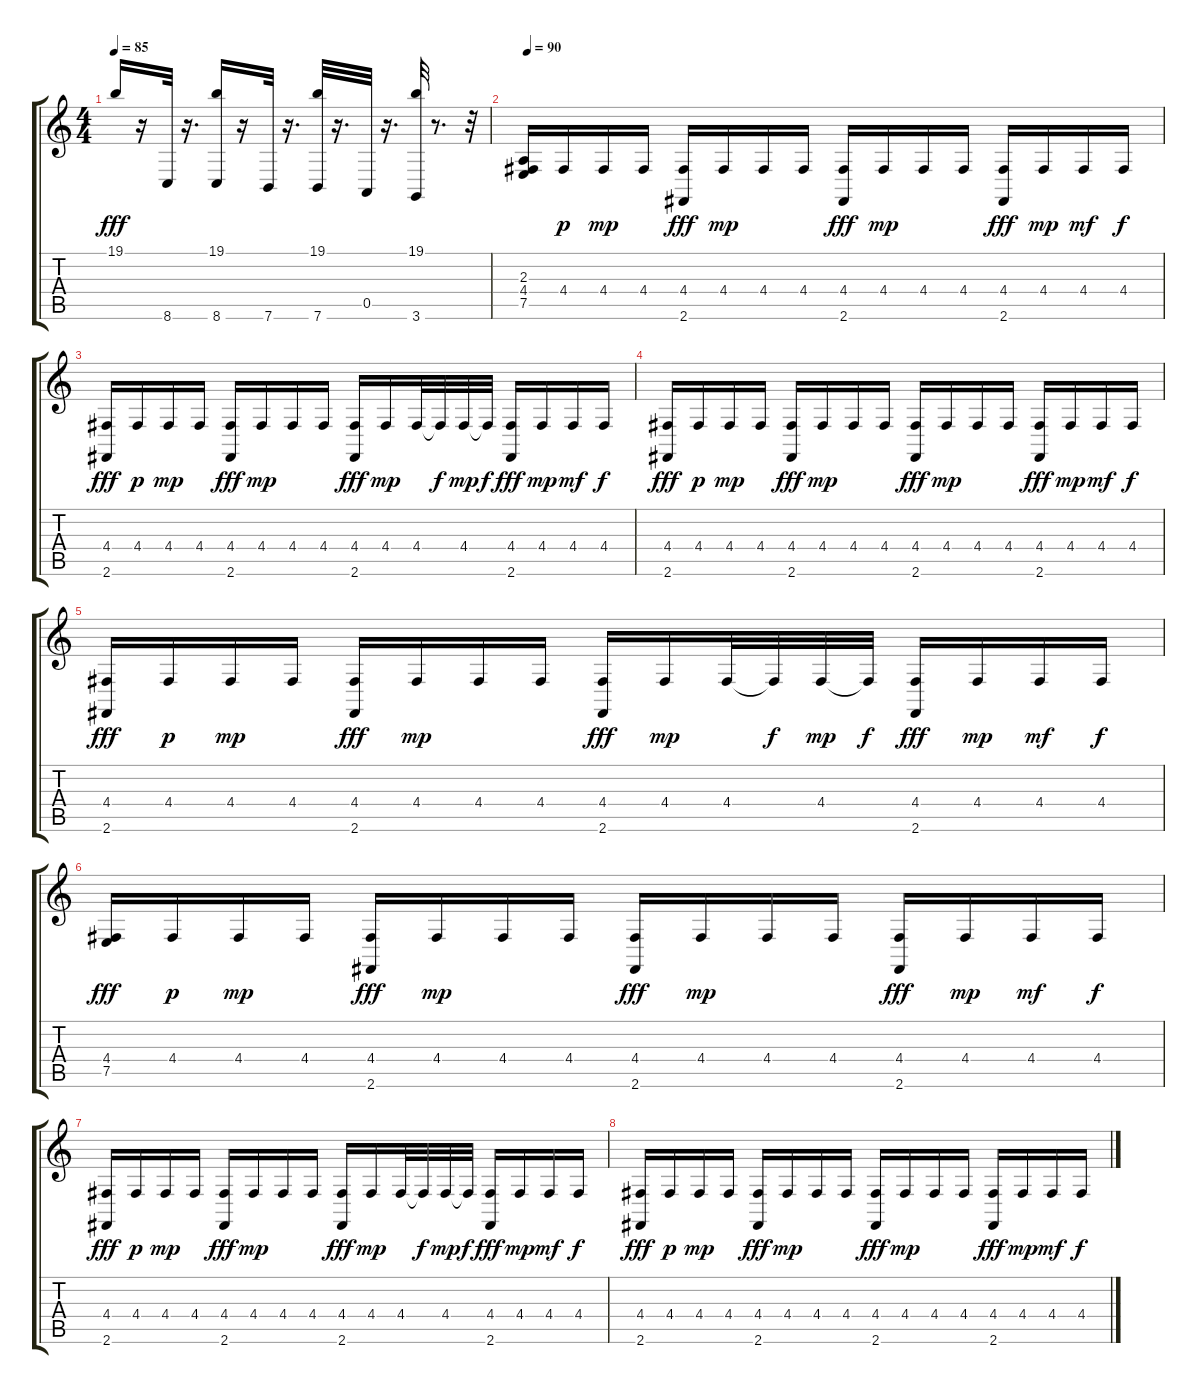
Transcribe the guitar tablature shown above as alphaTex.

\track "" {instrument brightacousticpiano}
\staff {score tabs}
\tuning (E4 B3 G3 D3 A2 E2) {hide}
\ts (4 4)
\tempo 85
\clef g2
\ks c
19.1.16{dy fff} r.16 8.6.32 r.16{d} (19.1 8.6).16 r.16 7.6.32 r.16{d} (19.1 7.6).32 r.16{d} 0.5.32 r.16{d} (19.1 3.6).32 r.8{d} r.32 |
\tempo 90
(2.3 4.4 7.5).16 4.4.16{dy p} 4.4.16{dy mp} 4.4.16 (4.4 2.6).16{dy fff} 4.4.16{dy mp} 4.4.16 4.4.16 (4.4 2.6).16{dy fff} 4.4.16{dy mp} 4.4.16 4.4.16 (4.4 2.6).16{dy fff} 4.4.16{dy mp} 4.4.16{dy mf} 4.4.16{dy f} |
(4.4 2.6).16{dy fff} 4.4.16{dy p} 4.4.16{dy mp} 4.4.16 (4.4 2.6).16{dy fff} 4.4.16{dy mp} 4.4.16 4.4.16 (4.4 2.6).16{dy fff} 4.4.16{dy mp} 4.4.32 4.4{t}.32{dy f} 4.4.32{dy mp} 4.4{t}.32{dy f} (4.4 2.6).16{dy fff} 4.4.16{dy mp} 4.4.16{dy mf} 4.4.16{dy f} |
(4.4 2.6).16{dy fff} 4.4.16{dy p} 4.4.16{dy mp} 4.4.16 (4.4 2.6).16{dy fff} 4.4.16{dy mp} 4.4.16 4.4.16 (4.4 2.6).16{dy fff} 4.4.16{dy mp} 4.4.16 4.4.16 (4.4 2.6).16{dy fff} 4.4.16{dy mp} 4.4.16{dy mf} 4.4.16{dy f} |
(4.4 2.6).16{dy fff} 4.4.16{dy p} 4.4.16{dy mp} 4.4.16 (4.4 2.6).16{dy fff} 4.4.16{dy mp} 4.4.16 4.4.16 (4.4 2.6).16{dy fff} 4.4.16{dy mp} 4.4.32 4.4{t}.32{dy f} 4.4.32{dy mp} 4.4{t}.32{dy f} (4.4 2.6).16{dy fff} 4.4.16{dy mp} 4.4.16{dy mf} 4.4.16{dy f} |
(4.4 7.5).16{dy fff} 4.4.16{dy p} 4.4.16{dy mp} 4.4.16 (4.4 2.6).16{dy fff} 4.4.16{dy mp} 4.4.16 4.4.16 (4.4 2.6).16{dy fff} 4.4.16{dy mp} 4.4.16 4.4.16 (4.4 2.6).16{dy fff} 4.4.16{dy mp} 4.4.16{dy mf} 4.4.16{dy f} |
(4.4 2.6).16{dy fff} 4.4.16{dy p} 4.4.16{dy mp} 4.4.16 (4.4 2.6).16{dy fff} 4.4.16{dy mp} 4.4.16 4.4.16 (4.4 2.6).16{dy fff} 4.4.16{dy mp} 4.4.32 4.4{t}.32{dy f} 4.4.32{dy mp} 4.4{t}.32{dy f} (4.4 2.6).16{dy fff} 4.4.16{dy mp} 4.4.16{dy mf} 4.4.16{dy f} |
(4.4 2.6).16{dy fff} 4.4.16{dy p} 4.4.16{dy mp} 4.4.16 (4.4 2.6).16{dy fff} 4.4.16{dy mp} 4.4.16 4.4.16 (4.4 2.6).16{dy fff} 4.4.16{dy mp} 4.4.16 4.4.16 (4.4 2.6).16{dy fff} 4.4.16{dy mp} 4.4.16{dy mf} 4.4.16{dy f}
